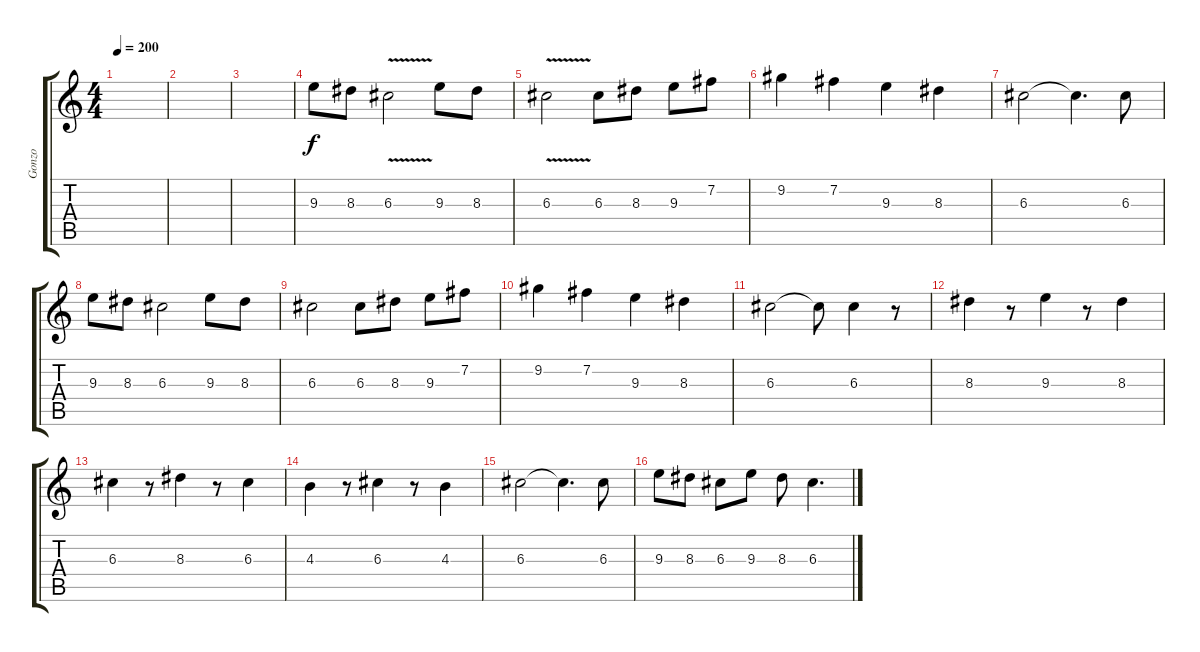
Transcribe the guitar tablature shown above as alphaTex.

\track ("Gonzo" "Gonzo") {instrument distortionguitar}
\staff {score tabs}
\tuning (E4 B3 G3 D3 A2 E2) {hide}
\ts (4 4)
\tempo 200
\clef g2
\ks c
|
|
|
9.3.8 8.3.8 6.3{v}.2 9.3.8 8.3.8 |
6.3{v}.2 6.3.8 8.3.8 9.3.8 7.2.8 |
9.2.4 7.2.4 9.3.4 8.3.4 |
6.3.2 6.3{t}.4{d} 6.3.8 |
9.3.8 8.3.8 6.3.2 9.3.8 8.3.8 |
6.3.2 6.3.8 8.3.8 9.3.8 7.2.8 |
9.2.4 7.2.4 9.3.4 8.3.4 |
6.3.2 6.3{t}.8 6.3.4 r.8 |
8.3.4 r.8 9.3.4 r.8 8.3.4 |
6.3.4 r.8 8.3.4 r.8 6.3.4 |
4.3.4 r.8 6.3.4 r.8 4.3.4 |
6.3.2 6.3{t}.4{d} 6.3.8 |
9.3.8 8.3.8 6.3.8 9.3.8 8.3.8 6.3.4{d}
